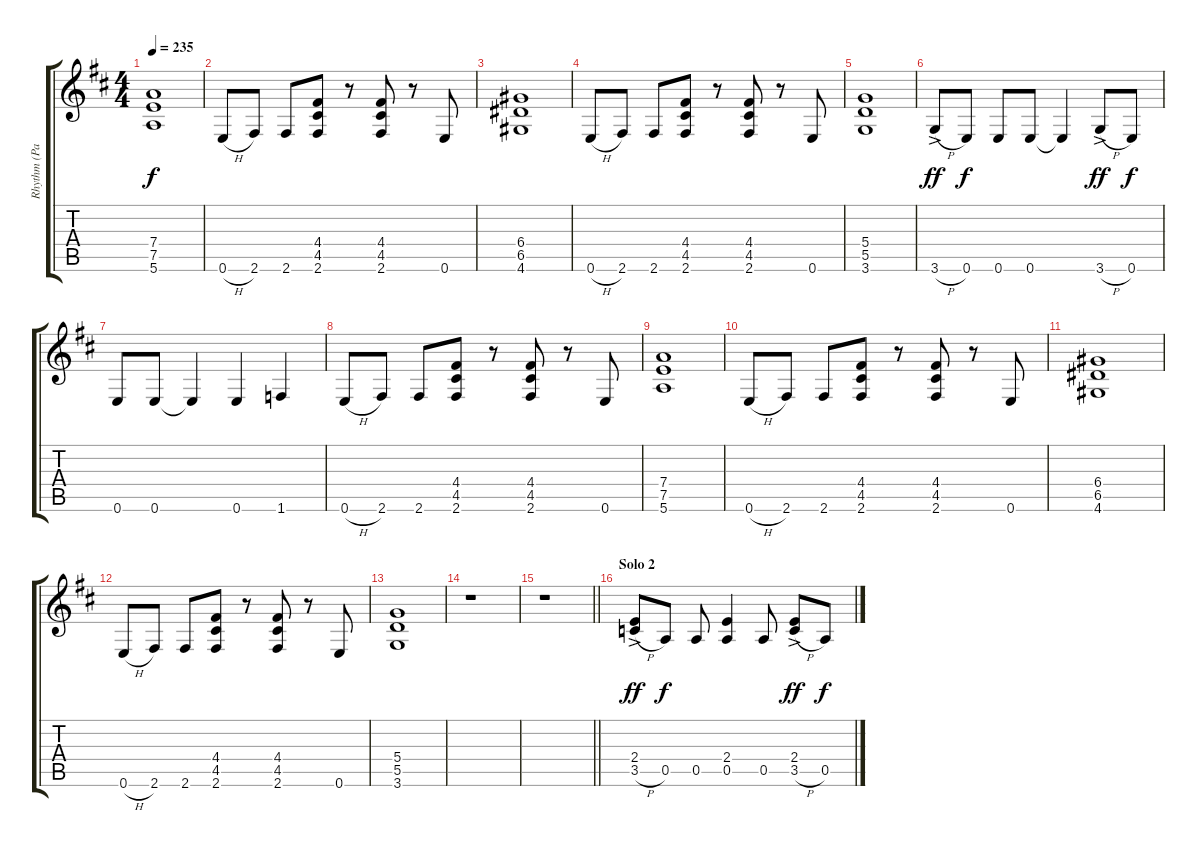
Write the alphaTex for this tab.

\track ("Rhythm (Paul Stanley)" "Rhythm (Pa") {instrument distortionguitar}
\staff {score tabs}
\tuning (E4 B3 G3 D3 A2 E2) {hide}
\ts (4 4)
\tempo 235
\clef g2
\ks d
(7.4 7.5 5.6).1{dy f} |
0.6{h}.8 2.6.8 2.6.8 (4.4 4.5 2.6).8 r.8 (4.4 4.5 2.6).8 r.8 0.6.8 |
(6.4 6.5 4.6).1 |
0.6{h}.8 2.6.8 2.6.8 (4.4 4.5 2.6).8 r.8 (4.4 4.5 2.6).8 r.8 0.6.8 |
(5.4 5.5 3.6).1 |
3.6{h ac}.8{dy ff} 0.6.8{dy f} 0.6.8 0.6.8 0.6{t}.4 3.6{h ac}.8{dy ff} 0.6.8{dy f} |
0.6.8 0.6.8 0.6{t}.4 0.6.4 1.6.4 |
0.6{h}.8 2.6.8 2.6.8 (4.4 4.5 2.6).8 r.8 (4.4 4.5 2.6).8 r.8 0.6.8 |
(7.4 7.5 5.6).1 |
0.6{h}.8 2.6.8 2.6.8 (4.4 4.5 2.6).8 r.8 (4.4 4.5 2.6).8 r.8 0.6.8 |
(6.4 6.5 4.6).1 |
0.6{h}.8 2.6.8 2.6.8 (4.4 4.5 2.6).8 r.8 (4.4 4.5 2.6).8 r.8 0.6.8 |
(5.4 5.5 3.6).1 |
r.1 |
\barLineRight lightlight
r.1 |
\section ("" "Solo 2")
(2.4 3.5{h ac}).8{dy ff} 0.5.8{dy f} 0.5.8 (2.4 0.5).4 0.5.8 (2.4 3.5{h ac}).8{dy ff} 0.5.8{dy f}
